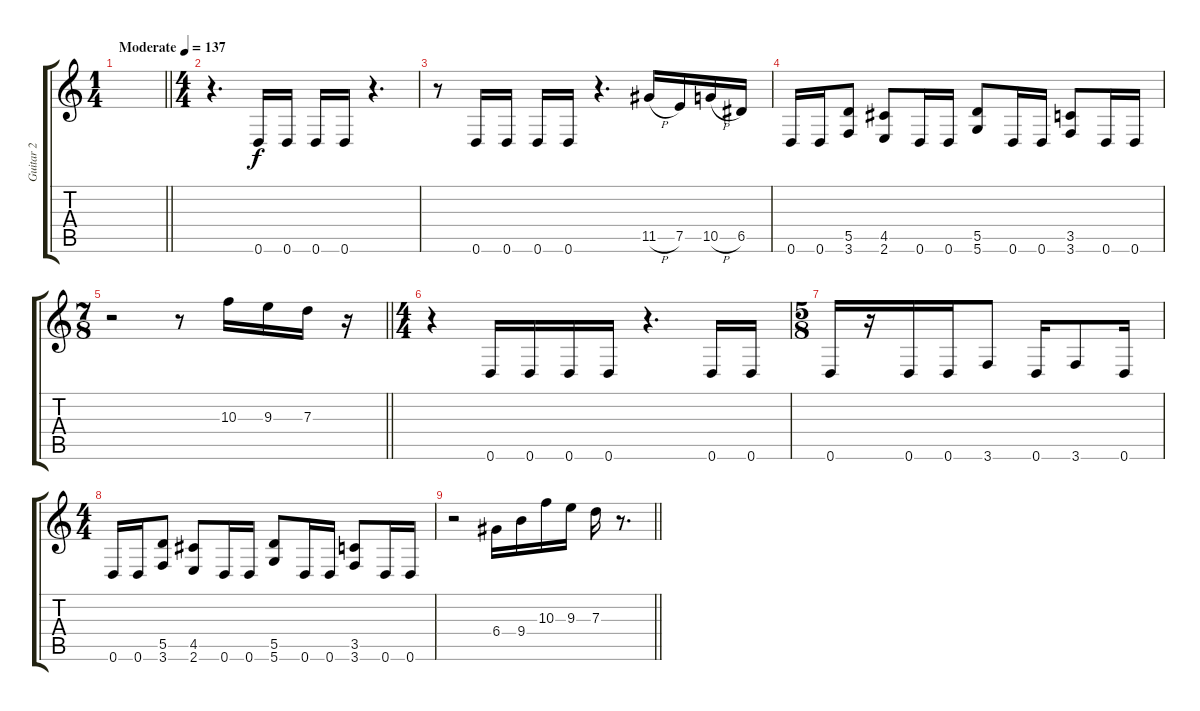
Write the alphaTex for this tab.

\track ("Guitar 2" "Guitar 2") {instrument distortionguitar}
\staff {score tabs}
\tuning (E4 B3 G3 D3 A2 D2) {hide}
\ts (1 4)
\tempo (137 "Moderate")
\clef g2
\barLineRight lightlight
\ks c
|
\ts (4 4)
r.4{d} 0.6.16 0.6.16 0.6.16 0.6.16 r.4{d} |
r.8 0.6.16 0.6.16 0.6.16 0.6.16 r.4{d} 11.5{h}.16 7.5.16 10.5{h}.16 6.5.16 |
0.6.16 0.6.16 (5.5 3.6).8 (4.5 2.6).8 0.6.16 0.6.16 (5.5 5.6).8 0.6.16 0.6.16 (3.5 3.6).8 0.6.16 0.6.16 |
\ts (7 8)
\barLineRight lightlight
r.2 r.8 10.3.16 9.3.16 7.3.16 r.16 |
\ts (4 4)
r.4 0.6.16 0.6.16 0.6.16 0.6.16 r.4{d} 0.6.16 0.6.16 |
\ts (5 8)
0.6.16 r.16 0.6.16 0.6.16 3.6.8 0.6.16 3.6.8 0.6.16 |
\ts (4 4)
0.6.16 0.6.16 (5.5 3.6).8 (4.5 2.6).8 0.6.16 0.6.16 (5.5 5.6).8 0.6.16 0.6.16 (3.5 3.6).8 0.6.16 0.6.16 |
\barLineRight lightlight
r.2 6.4.16 9.4.16 10.3.16 9.3.16 7.3.16 r.8{d}
